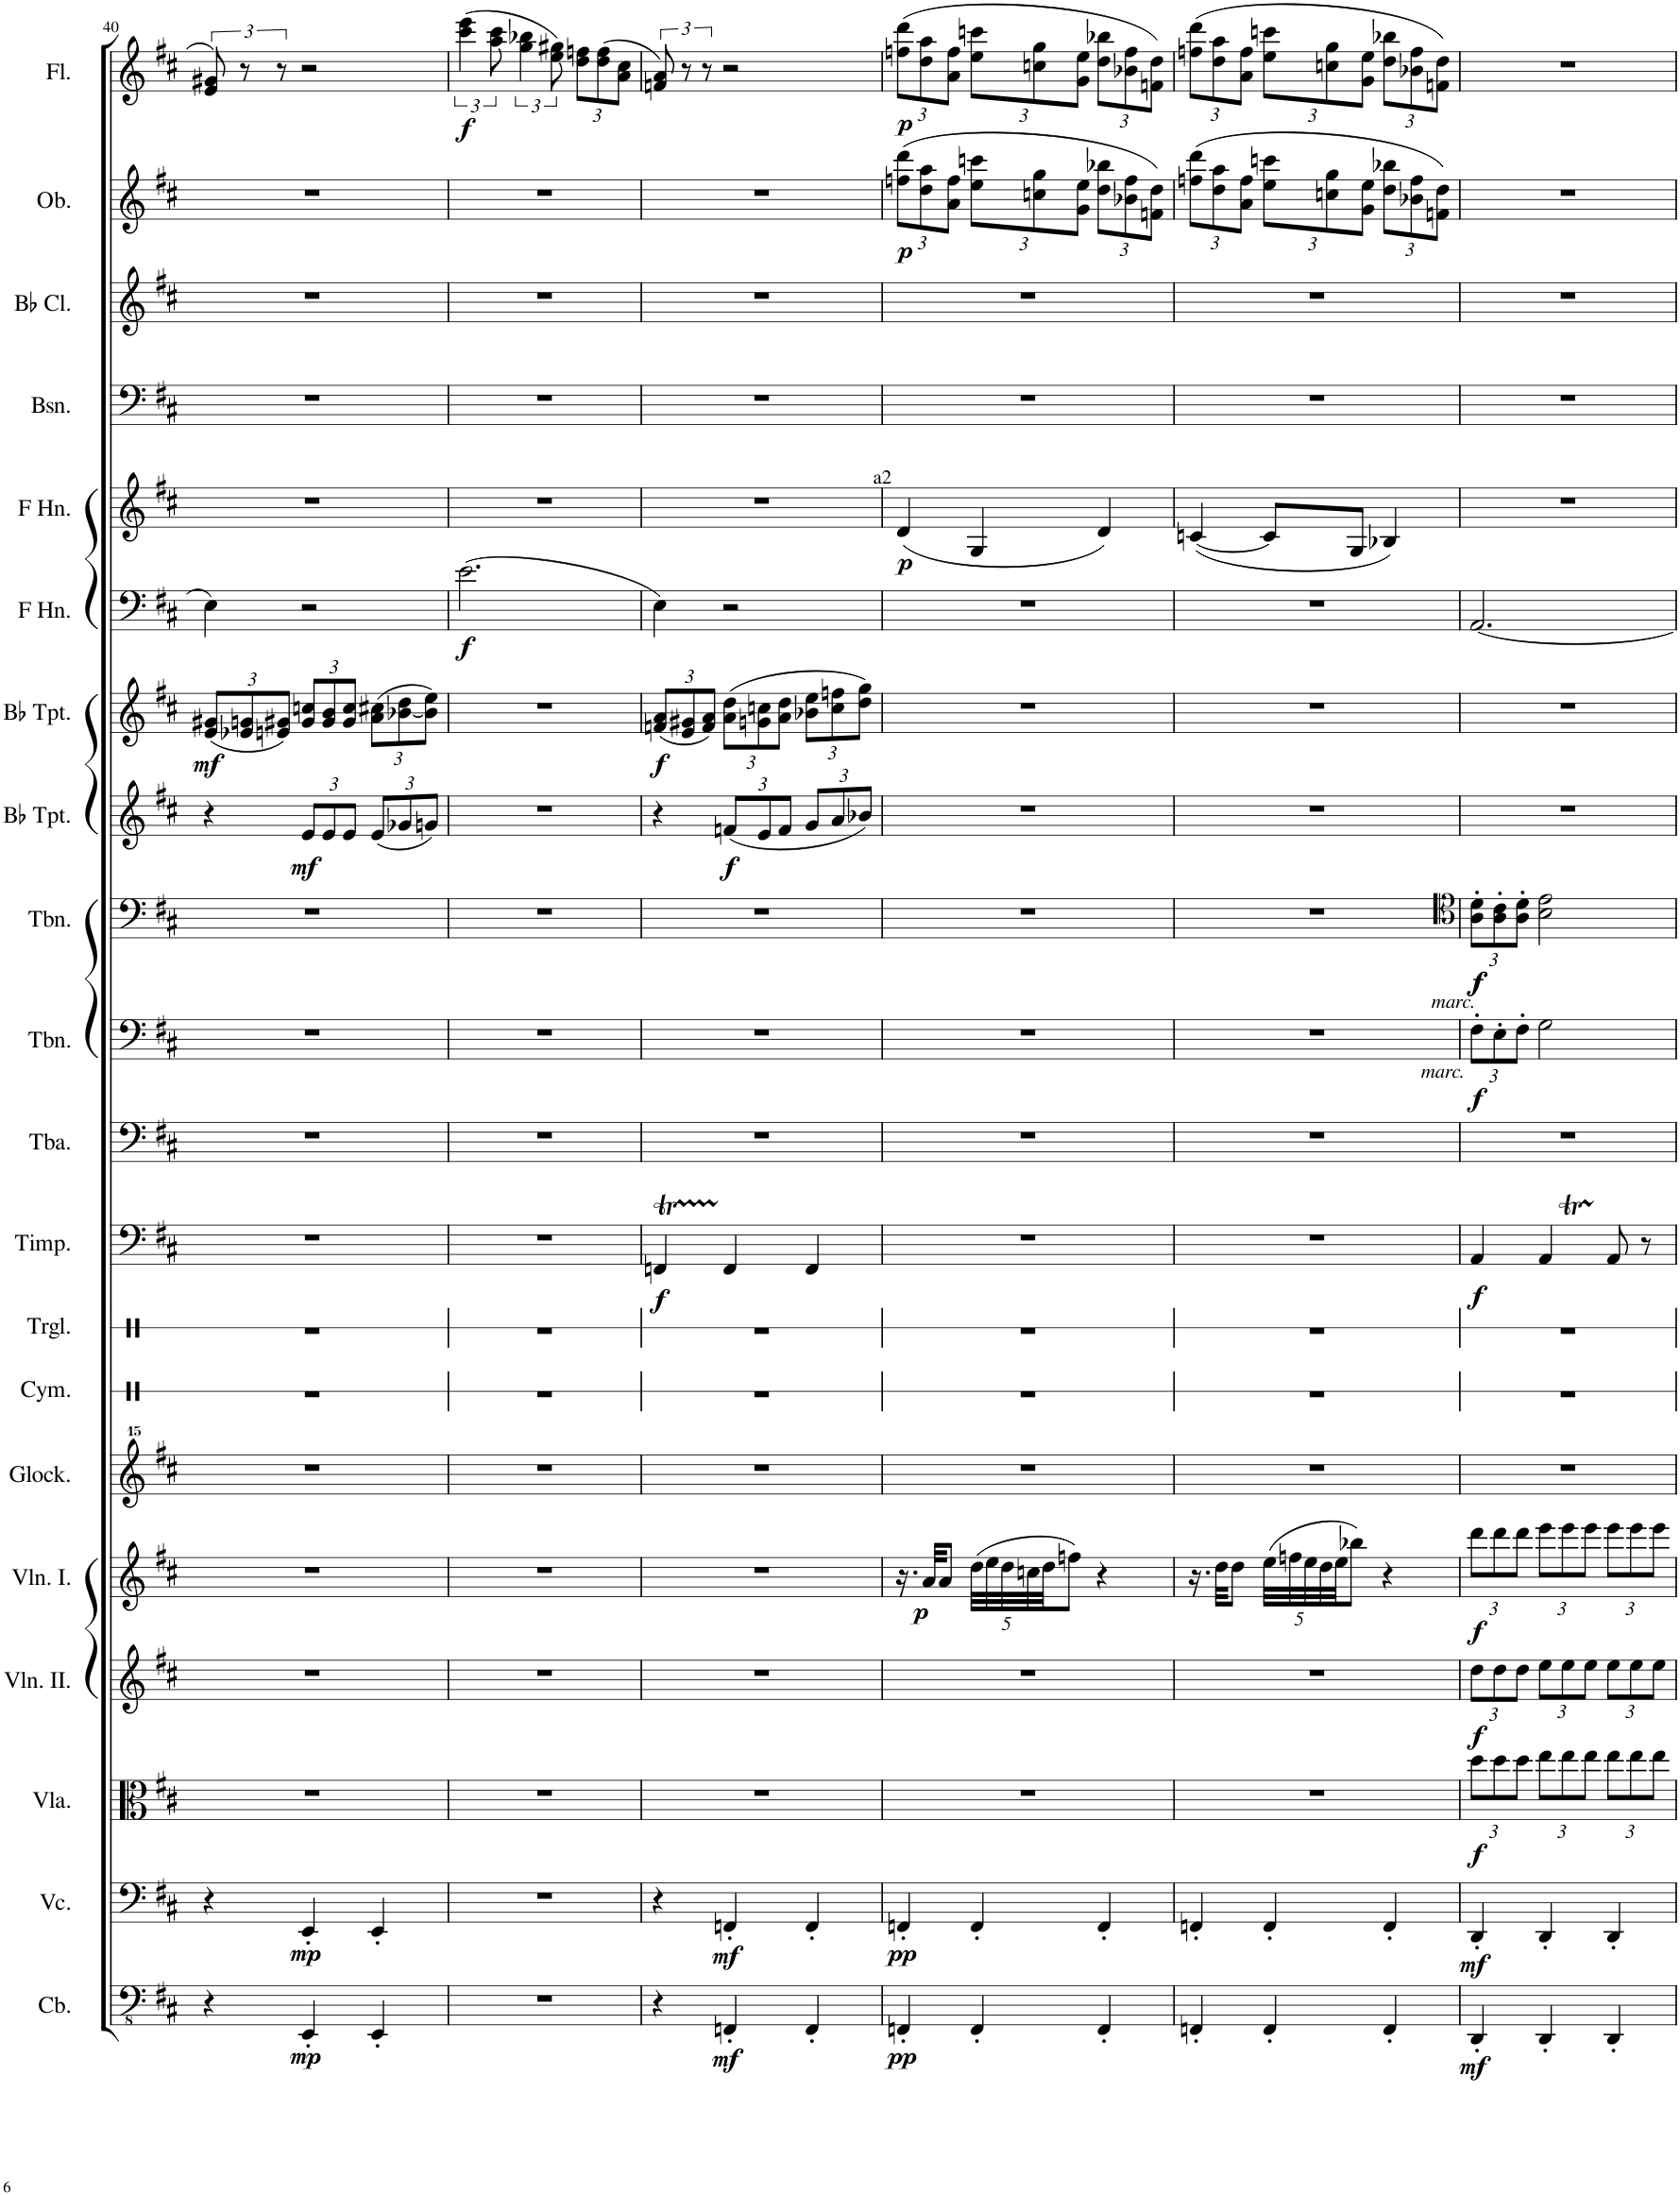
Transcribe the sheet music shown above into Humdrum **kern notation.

**kern	**dynam	**kern	**dynam	**kern	**dynam	**kern	**dynam	**kern	**dynam	**kern	**kern	**kern	**kern	**dynam	**kern	**kern	**dynam	**kern	**dynam	**kern	**dynam	**kern	**dynam	**kern	**dynam	**kern	**dynam	**kern	**kern	**kern	**dynam	**kern	**dynam
*part20	*part20	*part19	*part19	*part18	*part18	*part17	*part17	*part16	*part16	*part15	*part14	*part13	*part12	*part12	*part11	*part10	*part10	*part9	*part9	*part8	*part8	*part7	*part7	*part6	*part6	*part5	*part5	*part4	*part3	*part2	*part2	*part1	*part1
*staff20	*staff20	*staff19	*staff19	*staff18	*staff18	*staff17	*staff17	*staff16	*staff16	*staff15	*staff14	*staff13	*staff12	*staff12	*staff11	*staff10	*staff10	*staff9	*staff9	*staff8	*staff8	*staff7	*staff7	*staff6	*staff6	*staff5	*staff5	*staff4	*staff3	*staff2	*staff2	*staff1	*staff1
*I"Contrabasses	*	*I"Violoncellos	*	*I"Violas	*	*I"Violins II.	*	*I"Violins I.	*	*I"Glockenspiel	*I"Cymbal	*I"Triangle	*I"Timpani	*	*I"Tuba	*I"Trombone 3	*	*I"Trombones 1-2	*	*I"Bb Trumpet 3	*	*I"Bb Trumpets 1-2	*	*I"Horns in F 2-4	*	*I"Horns in F 1-3	*	*I"Bassoons 1-2	*I"Bb Clarinets 1-2	*I"Oboes 1-2	*	*I"Flutes 1-2	*
*I'Cb.	*	*I'Vc.	*	*I'Vla.	*	*I'Vln. II.	*	*I'Vln. I.	*	*I'Glock.	*I'Cym.	*I'Trgl.	*I'Timp.	*	*I'Tba.	*I'Tbn.	*	*I'Tbn.	*	*I'Bb Tpt.	*	*I'Bb Tpt.	*	*	*	*	*	*I'Bsn.	*I'Bb Cl.	*I'Ob.	*	*I'Fl.	*
!!LO:PB:g=z
*clefFv4	*	*clefF4	*	*clefC3	*	*clefG2	*	*clefG2	*	*clefG^^2	*clefX	*clefX	*clefF4	*	*clefF4	*clefF4	*	*clefF4	*	*clefG2	*	*clefG2	*	*clefF4	*	*clefG2	*	*clefF4	*clefG2	*clefG2	*	*clefG2	*
*	*	*	*	*	*	*	*	*	*	*	*	*	*	*	*	*	*	*	*	*ITrd1c2	*	*ITrd1c2	*	*ITrd4c7	*	*ITrd4c7	*	*	*ITrd1c2	*	*	*	*
*k[f#c#]	*	*k[f#c#]	*	*k[f#c#]	*	*k[f#c#]	*	*k[f#c#]	*	*k[f#c#]	*k[f#c#]	*k[f#c#]	*k[f#c#]	*	*k[f#c#]	*k[f#c#]	*	*k[f#c#]	*	*k[f#c#]	*	*k[f#c#]	*	*k[f#c#]	*	*k[f#c#]	*	*k[f#c#]	*k[f#c#]	*k[f#c#]	*	*k[f#c#]	*
*M3/4	*	*M3/4	*	*M3/4	*	*M3/4	*	*M3/4	*	*M3/4	*M3/4	*M3/4	*M3/4	*	*M3/4	*M3/4	*	*M3/4	*	*M3/4	*	*M3/4	*	*M3/4	*	*M3/4	*	*M3/4	*M3/4	*M3/4	*	*M3/4	*
*	*	*	*	*	*	*	*	*	*	*	*	*	*	*	*	*	*	*	*	*	*	*Xbrackettup	*	*	*	*	*	*	*	*	*	*	*
=40	=40	=40	=40	=40	=40	=40	=40	=40	=40	=40	=40	=40	=40	=40	=40	=40	=40	=40	=40	=40	=40	=40	=40	=40	=40	=40	=40	=40	=40	=40	=40	=40	=40
!	!	!	!	!	!	!	!	!	!	!	!	!	!	!	!	!	!	!	!	!	!	!	!LO:DY:b	!	!	!	!	!	!	!	!	!	!
4r	.	4r	.	2.r	.	2.r	.	2.r	.	2.r	2.r	2.r	2.r	.	2.r	2.r	.	2.r	.	4r	.	(12e/ 12g#X/L	mf	4E\	.	2.r	.	2.r	2.r	2.r	.	12e/ 12g#X/	.
.	.	.	.	.	.	.	.	.	.	.	.	.	.	.	.	.	.	.	.	.	.	12e-X/ 12gn/	.	.	.	.	.	.	.	.	.	12r	.
.	.	.	.	.	.	.	.	.	.	.	.	.	.	.	.	.	.	.	.	.	.	12en/ 12g#X/J)	.	.	.	.	.	.	.	.	.	12r	.
*	*	*	*	*	*	*	*	*	*	*	*	*	*	*	*	*	*	*	*	*Xbrackettup	*	*	*	*	*	*	*	*	*	*	*	*	*
!	!LO:DY:b	!	!LO:DY:b	!	!	!	!	!	!	!	!	!	!	!	!	!	!	!	!	!	!LO:DY:b	!	!	!	!	!	!	!	!	!	!	!	!
4EEE'/	mp	4EE'/	mp	.	.	.	.	.	.	.	.	.	.	.	.	.	.	.	.	12e/L	mf	12g#/ 12ccn/L	.	2r	.	.	.	.	.	.	.	2r	.
.	.	.	.	.	.	.	.	.	.	.	.	.	.	.	.	.	.	.	.	12e/	.	12g#/ 12b/	.	.	.	.	.	.	.	.	.	.	.
.	.	.	.	.	.	.	.	.	.	.	.	.	.	.	.	.	.	.	.	12e/J	.	12g#/ 12cc/J	.	.	.	.	.	.	.	.	.	.	.
4EEE'/	.	4EE'/	.	.	.	.	.	.	.	.	.	.	.	.	.	.	.	.	.	(12e/L	.	(12a\ 12cc#X\L	.	.	.	.	.	.	.	.	.	.	.
.	.	.	.	.	.	.	.	.	.	.	.	.	.	.	.	.	.	.	.	12g-X/	.	[12b-X\ 12dd\	.	.	.	.	.	.	.	.	.	.	.
.	.	.	.	.	.	.	.	.	.	.	.	.	.	.	.	.	.	.	.	12gn/J)	.	12b-\] 12ee\J)	.	.	.	.	.	.	.	.	.	.	.
=41	=41	=41	=41	=41	=41	=41	=41	=41	=41	=41	=41	=41	=41	=41	=41	=41	=41	=41	=41	=41	=41	=41	=41	=41	=41	=41	=41	=41	=41	=41	=41	=41	=41
!	!	!	!	!	!	!	!	!	!	!	!	!	!	!	!	!	!	!	!	!	!	!	!	!	!LO:DY:b	!	!	!	!	!	!	!	!LO:DY:b
2.r	.	2.r	.	2.r	.	2.r	.	2.r	.	2.r	2.r	2.r	2.r	.	2.r	2.r	.	2.r	.	2.r	.	2.r	.	(2.e\	f	2.r	.	2.r	2.r	2.r	.	(6ccc#\ 6eee\	f
.	.	.	.	.	.	.	.	.	.	.	.	.	.	.	.	.	.	.	.	.	.	.	.	.	.	.	.	.	.	.	.	12aa\ 12ccc#\	.
.	.	.	.	.	.	.	.	.	.	.	.	.	.	.	.	.	.	.	.	.	.	.	.	.	.	.	.	.	.	.	.	6gg\ 6bb-X\	.
.	.	.	.	.	.	.	.	.	.	.	.	.	.	.	.	.	.	.	.	.	.	.	.	.	.	.	.	.	.	.	.	12ee\ 12gg#X\)	.
*	*	*	*	*	*	*	*	*	*	*	*	*	*	*	*	*	*	*	*	*	*	*	*	*	*	*	*	*	*	*	*	*Xbrackettup	*
.	.	.	.	.	.	.	.	.	.	.	.	.	.	.	.	.	.	.	.	.	.	.	.	.	.	.	.	.	.	.	.	12dd\ 12ffn\L	.
.	.	.	.	.	.	.	.	.	.	.	.	.	.	.	.	.	.	.	.	.	.	.	.	.	.	.	.	.	.	.	.	(12dd\ 12ff\	.
.	.	.	.	.	.	.	.	.	.	.	.	.	.	.	.	.	.	.	.	.	.	.	.	.	.	.	.	.	.	.	.	12a\ 12cc#\J	.
=42	=42	=42	=42	=42	=42	=42	=42	=42	=42	=42	=42	=42	=42	=42	=42	=42	=42	=42	=42	=42	=42	=42	=42	=42	=42	=42	=42	=42	=42	=42	=42	=42	=42
*	*	*	*	*	*	*	*	*	*	*	*	*	*	*	*	*	*	*	*	*	*	*	*	*	*	*	*	*	*	*	*	*brackettup	*
!	!	!	!	!	!	!	!	!	!	!	!	!	!	!LO:DY:b	!	!	!	!	!	!	!	!	!LO:DY:b	!	!	!	!	!	!	!	!	!	!
4r	.	4r	.	2.r	.	2.r	.	2.r	.	2.r	2.r	2.r	4FFnT/	f	2.r	2.r	.	2.r	.	4r	.	(12fn/ 12a/L	f	4E\)	.	2.r	.	2.r	2.r	2.r	.	12fn/ 12a/)	.
.	.	.	.	.	.	.	.	.	.	.	.	.	.	.	.	.	.	.	.	.	.	12e/ 12g#X/	.	.	.	.	.	.	.	.	.	12r	.
.	.	.	.	.	.	.	.	.	.	.	.	.	.	.	.	.	.	.	.	.	.	12f/ 12a/J)	.	.	.	.	.	.	.	.	.	12r	.
!	!LO:DY:b	!	!LO:DY:b	!	!	!	!	!	!	!	!	!	!	!	!	!	!	!	!	!	!LO:DY:b	!	!	!	!	!	!	!	!	!	!	!	!
4FFFn'/	mf	4FFn'/	mf	.	.	.	.	.	.	.	.	.	4FF/	.	.	.	.	.	.	(12fn/L	f	(12a\ 12dd\L	.	2r	.	.	.	.	.	.	.	2r	.
.	.	.	.	.	.	.	.	.	.	.	.	.	.	.	.	.	.	.	.	12e/	.	12gn\ 12ccn\	.	.	.	.	.	.	.	.	.	.	.
.	.	.	.	.	.	.	.	.	.	.	.	.	.	.	.	.	.	.	.	12f/J	.	12a\ 12dd\J	.	.	.	.	.	.	.	.	.	.	.
4FFF'/	.	4FF'/	.	.	.	.	.	.	.	.	.	.	4FFTTT/	.	.	.	.	.	.	12g/L	.	12b-X\ 12ee\L	.	.	.	.	.	.	.	.	.	.	.
.	.	.	.	.	.	.	.	.	.	.	.	.	.	.	.	.	.	.	.	12a/	.	12cc\ 12ffn\	.	.	.	.	.	.	.	.	.	.	.
.	.	.	.	.	.	.	.	.	.	.	.	.	.	.	.	.	.	.	.	12b-X/J)	.	12dd\ 12gg\J)	.	.	.	.	.	.	.	.	.	.	.
=43	=43	=43	=43	=43	=43	=43	=43	=43	=43	=43	=43	=43	=43	=43	=43	=43	=43	=43	=43	=43	=43	=43	=43	=43	=43	=43	=43	=43	=43	=43	=43	=43	=43
*	*	*	*	*	*	*	*	*	*	*	*	*	*	*	*	*	*	*	*	*	*	*	*	*	*	*	*	*	*	*Xbrackettup	*	*Xbrackettup	*
!	!	!	!	!	!	!	!	!	!	!	!	!	!	!	!	!	!	!	!	!	!	!	!	!	!	!LO:TX:a:t=a2	!	!	!	!	!	!	!
!	!LO:DY:b	!	!LO:DY:b	!	!	!	!	!	!LO:DY:b	!	!	!	!	!	!	!	!	!	!	!	!	!	!	!	!	!	!LO:DY:b	!	!	!	!LO:DY:b	!	!LO:DY:b
4FFFn'/	pp	4FFn'/	pp	2.r	.	2.r	.	16.r	p	2.r	2.r	2.r	2.r	.	2.r	2.r	.	2.r	.	2.r	.	2.r	.	2.r	.	(4d/	p	2.r	2.r	(12ffn\ 12ddd\L	p	(12ffn\ 12ddd\L	p
.	.	.	.	.	.	.	.	.	.	.	.	.	.	.	.	.	.	.	.	.	.	.	.	.	.	.	.	.	.	12dd\ 12aa\	.	12dd\ 12aa\	.
.	.	.	.	.	.	.	.	32a/KKL	.	.	.	.	.	.	.	.	.	.	.	.	.	.	.	.	.	.	.	.	.	.	.	.	.
.	.	.	.	.	.	.	.	8a/J	.	.	.	.	.	.	.	.	.	.	.	.	.	.	.	.	.	.	.	.	.	.	.	.	.
.	.	.	.	.	.	.	.	.	.	.	.	.	.	.	.	.	.	.	.	.	.	.	.	.	.	.	.	.	.	12a\ 12ff\J	.	12a\ 12ff\J	.
*	*	*	*	*	*	*	*	*Xbrackettup	*	*	*	*	*	*	*	*	*	*	*	*	*	*	*	*	*	*	*	*	*	*	*	*	*
4FFF'/	.	4FF'/	.	.	.	.	.	(40dd\LLL	.	.	.	.	.	.	.	.	.	.	.	.	.	.	.	.	.	4G/	.	.	.	12ee\ 12cccn\L	.	12ee\ 12cccn\L	.
.	.	.	.	.	.	.	.	40ee\	.	.	.	.	.	.	.	.	.	.	.	.	.	.	.	.	.	.	.	.	.	.	.	.	.
.	.	.	.	.	.	.	.	40dd\	.	.	.	.	.	.	.	.	.	.	.	.	.	.	.	.	.	.	.	.	.	.	.	.	.
.	.	.	.	.	.	.	.	40ccn\	.	.	.	.	.	.	.	.	.	.	.	.	.	.	.	.	.	.	.	.	.	.	.	.	.
.	.	.	.	.	.	.	.	.	.	.	.	.	.	.	.	.	.	.	.	.	.	.	.	.	.	.	.	.	.	12ccn\ 12gg\	.	12ccn\ 12gg\	.
.	.	.	.	.	.	.	.	40dd\JJ	.	.	.	.	.	.	.	.	.	.	.	.	.	.	.	.	.	.	.	.	.	.	.	.	.
.	.	.	.	.	.	.	.	8ffn\J)	.	.	.	.	.	.	.	.	.	.	.	.	.	.	.	.	.	.	.	.	.	.	.	.	.
.	.	.	.	.	.	.	.	.	.	.	.	.	.	.	.	.	.	.	.	.	.	.	.	.	.	.	.	.	.	12g\ 12ee\J	.	12g\ 12ee\J	.
4FFF'/	.	4FF'/	.	.	.	.	.	4r	.	.	.	.	.	.	.	.	.	.	.	.	.	.	.	.	.	4d/)	.	.	.	12dd\ 12bb-X\L	.	12dd\ 12bb-X\L	.
.	.	.	.	.	.	.	.	.	.	.	.	.	.	.	.	.	.	.	.	.	.	.	.	.	.	.	.	.	.	12b-X\ 12ff\	.	12b-X\ 12ff\	.
.	.	.	.	.	.	.	.	.	.	.	.	.	.	.	.	.	.	.	.	.	.	.	.	.	.	.	.	.	.	12fn\ 12dd\J)	.	12fn\ 12dd\J)	.
=44	=44	=44	=44	=44	=44	=44	=44	=44	=44	=44	=44	=44	=44	=44	=44	=44	=44	=44	=44	=44	=44	=44	=44	=44	=44	=44	=44	=44	=44	=44	=44	=44	=44
4FFFn'/	.	4FFn'/	.	2.r	.	2.r	.	16.r	.	2.r	2.r	2.r	2.r	.	2.r	2.r	.	2.r	.	2.r	.	2.r	.	2.r	.	([4cn/	.	2.r	2.r	(12ffn\ 12ddd\L	.	(12ffn\ 12ddd\L	.
.	.	.	.	.	.	.	.	.	.	.	.	.	.	.	.	.	.	.	.	.	.	.	.	.	.	.	.	.	.	12dd\ 12aa\	.	12dd\ 12aa\	.
.	.	.	.	.	.	.	.	32dd\KKL	.	.	.	.	.	.	.	.	.	.	.	.	.	.	.	.	.	.	.	.	.	.	.	.	.
.	.	.	.	.	.	.	.	8dd\J	.	.	.	.	.	.	.	.	.	.	.	.	.	.	.	.	.	.	.	.	.	.	.	.	.
.	.	.	.	.	.	.	.	.	.	.	.	.	.	.	.	.	.	.	.	.	.	.	.	.	.	.	.	.	.	12a\ 12ff\J	.	12a\ 12ff\J	.
4FFF'/	.	4FF'/	.	.	.	.	.	(40ee\LLL	.	.	.	.	.	.	.	.	.	.	.	.	.	.	.	.	.	8c/L]	.	.	.	12ee\ 12cccn\L	.	12ee\ 12cccn\L	.
.	.	.	.	.	.	.	.	40ffn\	.	.	.	.	.	.	.	.	.	.	.	.	.	.	.	.	.	.	.	.	.	.	.	.	.
.	.	.	.	.	.	.	.	40ee\	.	.	.	.	.	.	.	.	.	.	.	.	.	.	.	.	.	.	.	.	.	.	.	.	.
.	.	.	.	.	.	.	.	40dd\	.	.	.	.	.	.	.	.	.	.	.	.	.	.	.	.	.	.	.	.	.	.	.	.	.
.	.	.	.	.	.	.	.	.	.	.	.	.	.	.	.	.	.	.	.	.	.	.	.	.	.	.	.	.	.	12ccn\ 12gg\	.	12ccn\ 12gg\	.
.	.	.	.	.	.	.	.	40ee\JJ	.	.	.	.	.	.	.	.	.	.	.	.	.	.	.	.	.	.	.	.	.	.	.	.	.
.	.	.	.	.	.	.	.	8bb-X\J)	.	.	.	.	.	.	.	.	.	.	.	.	.	.	.	.	.	8G/J	.	.	.	.	.	.	.
.	.	.	.	.	.	.	.	.	.	.	.	.	.	.	.	.	.	.	.	.	.	.	.	.	.	.	.	.	.	12g\ 12ee\J	.	12g\ 12ee\J	.
4FFF'/	.	4FF'/	.	.	.	.	.	4r	.	.	.	.	.	.	.	.	.	.	.	.	.	.	.	.	.	4B-X/)	.	.	.	12dd\ 12bb-X\L	.	12dd\ 12bb-X\L	.
.	.	.	.	.	.	.	.	.	.	.	.	.	.	.	.	.	.	.	.	.	.	.	.	.	.	.	.	.	.	12b-X\ 12ff\	.	12b-X\ 12ff\	.
.	.	.	.	.	.	.	.	.	.	.	.	.	.	.	.	.	.	.	.	.	.	.	.	.	.	.	.	.	.	12fn\ 12dd\J)	.	12fn\ 12dd\J)	.
=45	=45	=45	=45	=45	=45	=45	=45	=45	=45	=45	=45	=45	=45	=45	=45	=45	=45	=45	=45	=45	=45	=45	=45	=45	=45	=45	=45	=45	=45	=45	=45	=45	=45
*	*	*	*	*	*	*	*	*	*	*	*	*	*	*	*	*	*	*clefC4	*	*	*	*	*	*	*	*	*	*	*	*	*	*	*
*	*	*	*	*Xbrackettup	*	*Xbrackettup	*	*	*	*	*	*	*	*	*	*Xbrackettup	*	*Xbrackettup	*	*	*	*	*	*	*	*	*	*	*	*	*	*	*
!	!	!	!	!	!	!	!	!	!	!	!	!	!	!	!	!	!	!LO:TX:b:i:t=marc.	!	!	!	!	!	!	!	!	!	!	!	!	!	!	!
!	!	!	!	!	!	!	!	!	!	!	!	!	!	!	!	!LO:TX:b:i:t=marc.	!	!	!	!	!	!	!	!	!	!	!	!	!	!	!	!	!
!	!LO:DY:b	!	!LO:DY:b	!	!LO:DY:b	!	!LO:DY:b	!	!LO:DY:b	!	!	!	!	!LO:DY:b	!	!	!LO:DY:b	!	!LO:DY:b	!	!	!	!	!	!	!	!	!	!	!	!	!	!
!	!	!	!	!	!	!	!	!	!	!	!	!	!	!	!	!	!	!	!LO:DY:n=1:b	!	!	!	!	!	!	!	!	!	!	!	!	!	!
4DDD'/	mf	4DD'/	mf	12dd\L	f	12dd\L	f	12ddd\L	f	2.r	2.r	2.r	4AAT/	f	2.r	12F#'\L	f	12A\' 12d\'L	f f	2.r	.	2.r	.	[2.AA/	.	2.r	.	2.r	2.r	2.r	.	2.r	.
.	.	.	.	12dd\	.	12dd\	.	12ddd\	.	.	.	.	.	.	.	12E'\	.	12A\' 12c#\'	.	.	.	.	.	.	.	.	.	.	.	.	.	.	.
.	.	.	.	12dd\J	.	12dd\J	.	12ddd\J	.	.	.	.	.	.	.	12F#'\J	.	12A\' 12d\'J	.	.	.	.	.	.	.	.	.	.	.	.	.	.	.
4DDD'/	.	4DD'/	.	12ee\L	.	12ee\L	.	12eee\L	.	.	.	.	4AA/	.	.	2G\	.	2B\ 2e\	.	.	.	.	.	.	.	.	.	.	.	.	.	.	.
.	.	.	.	12ee\	.	12ee\	.	12eee\	.	.	.	.	.	.	.	.	.	.	.	.	.	.	.	.	.	.	.	.	.	.	.	.	.
.	.	.	.	12ee\J	.	12ee\J	.	12eee\J	.	.	.	.	.	.	.	.	.	.	.	.	.	.	.	.	.	.	.	.	.	.	.	.	.
4DDD'/	.	4DD'/	.	12ee\L	.	12ee\L	.	12eee\L	.	.	.	.	8AA/	.	.	.	.	.	.	.	.	.	.	.	.	.	.	.	.	.	.	.	.
.	.	.	.	12ee\	.	12ee\	.	12eee\	.	.	.	.	.	.	.	.	.	.	.	.	.	.	.	.	.	.	.	.	.	.	.	.	.
.	.	.	.	.	.	.	.	.	.	.	.	.	8r	.	.	.	.	.	.	.	.	.	.	.	.	.	.	.	.	.	.	.	.
.	.	.	.	12ee\J	.	12ee\J	.	12eee\J	.	.	.	.	.	.	.	.	.	.	.	.	.	.	.	.	.	.	.	.	.	.	.	.	.
=	=	=	=	=	=	=	=	=	=	=	=	=	=	=	=	=	=	=	=	=	=	=	=	=	=	=	=	=	=	=	=	=	=
*-	*-	*-	*-	*-	*-	*-	*-	*-	*-	*-	*-	*-	*-	*-	*-	*-	*-	*-	*-	*-	*-	*-	*-	*-	*-	*-	*-	*-	*-	*-	*-	*-	*-
